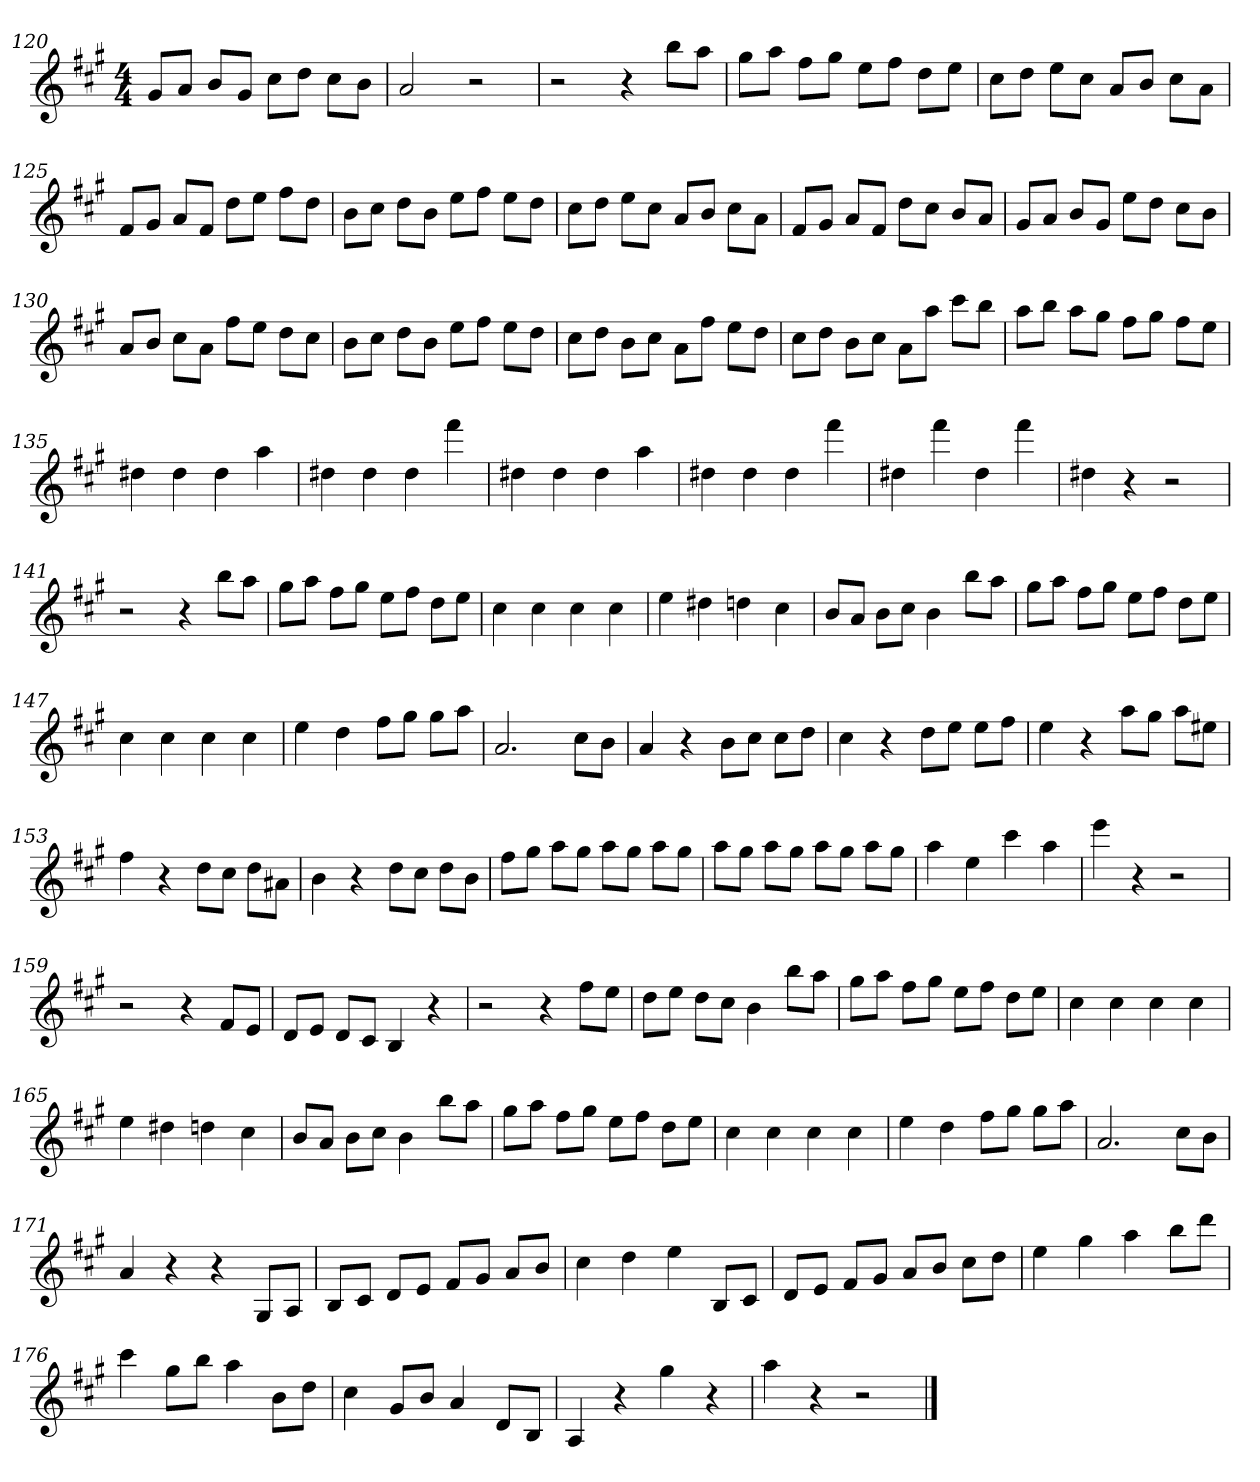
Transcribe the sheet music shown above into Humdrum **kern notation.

**kern
*part1
*staff1
*clefG2
*k[f#c#g#]
*A:
*M4/4
=120
8g#/L
8a/J
8b/L
8g#/J
8cc#\L
8dd\J
8cc#\L
8b\J
=121
2a
2r
=122
2r
4r
8bb\L
8aa\J
=123
8gg#\L
8aa\J
8ff#\L
8gg#\J
8ee\L
8ff#\J
8dd\L
8ee\J
=124
8cc#\L
8dd\J
8ee\L
8cc#\J
8a/L
8b/J
8cc#\L
8a\J
=125
8f#/L
8g#/J
8a/L
8f#/J
8dd\L
8ee\J
8ff#\L
8dd\J
=126
8b\L
8cc#\J
8dd\L
8b\J
8ee\L
8ff#\J
8ee\L
8dd\J
=127
8cc#\L
8dd\J
8ee\L
8cc#\J
8a/L
8b/J
8cc#\L
8a\J
=128
8f#/L
8g#/J
8a/L
8f#/J
8dd\L
8cc#\J
8b/L
8a/J
=129
8g#/L
8a/J
8b/L
8g#/J
8ee\L
8dd\J
8cc#\L
8b\J
=130
8a/L
8b/J
8cc#\L
8a\J
8ff#\L
8ee\J
8dd\L
8cc#\J
=131
8b\L
8cc#\J
8dd\L
8b\J
8ee\L
8ff#\J
8ee\L
8dd\J
=132
8cc#\L
8dd\J
8b\L
8cc#\J
8a\L
8ff#\J
8ee\L
8dd\J
=133
8cc#\L
8dd\J
8b\L
8cc#\J
8a\L
8aa\J
8ccc#\L
8bb\J
=134
8aa\L
8bb\J
8aa\L
8gg#\J
8ff#\L
8gg#\J
8ff#\L
8ee\J
=135
4dd#X
4dd#
4dd#
4aa
=136
4dd#X
4dd#
4dd#
4fff#
=137
4dd#X
4dd#
4dd#
4aa
=138
4dd#X
4dd#
4dd#
4fff#
=139
4dd#X
4fff#
4dd#
4fff#
=140
4dd#X
4r
2r
=141
2r
4r
8bb\L
8aa\J
=142
8gg#\L
8aa\J
8ff#\L
8gg#\J
8ee\L
8ff#\J
8dd\L
8ee\J
=143
4cc#
4cc#
4cc#
4cc#
=144
4ee
4dd#X
4ddn
4cc#
=145
8b/L
8a/J
8b\L
8cc#\J
4b
8bb\L
8aa\J
=146
8gg#\L
8aa\J
8ff#\L
8gg#\J
8ee\L
8ff#\J
8dd\L
8ee\J
=147
4cc#
4cc#
4cc#
4cc#
=148
4ee
4dd
8ff#\L
8gg#\J
8gg#\L
8aa\J
=149
2.a
8cc#\L
8b\J
=150
4a
4r
8b\L
8cc#\J
8cc#\L
8dd\J
=151
4cc#
4r
8dd\L
8ee\J
8ee\L
8ff#\J
=152
4ee
4r
8aa\L
8gg#\J
8aa\L
8ee#X\J
=153
4ff#
4r
8dd\L
8cc#\J
8dd\L
8a#X\J
=154
4b
4r
8dd\L
8cc#\J
8dd\L
8b\J
=155
8ff#\L
8gg#\J
8aa\L
8gg#\J
8aa\L
8gg#\J
8aa\L
8gg#\J
=156
8aa\L
8gg#\J
8aa\L
8gg#\J
8aa\L
8gg#\J
8aa\L
8gg#\J
=157
4aa
4ee
4ccc#
4aa
=158
4eee
4r
2r
=159
2r
4r
8f#/L
8e/J
=160
8d/L
8e/J
8d/L
8c#/J
4B
4r
=161
2r
4r
8ff#\L
8ee\J
=162
8dd\L
8ee\J
8dd\L
8cc#\J
4b
8bb\L
8aa\J
=163
8gg#\L
8aa\J
8ff#\L
8gg#\J
8ee\L
8ff#\J
8dd\L
8ee\J
=164
4cc#
4cc#
4cc#
4cc#
=165
4ee
4dd#X
4ddn
4cc#
=166
8b/L
8a/J
8b\L
8cc#\J
4b
8bb\L
8aa\J
=167
8gg#\L
8aa\J
8ff#\L
8gg#\J
8ee\L
8ff#\J
8dd\L
8ee\J
=168
4cc#
4cc#
4cc#
4cc#
=169
4ee
4dd
8ff#\L
8gg#\J
8gg#\L
8aa\J
=170
2.a
8cc#\L
8b\J
=171
4a
4r
4r
8G#/L
8A/J
=172
8B/L
8c#/J
8d/L
8e/J
8f#/L
8g#/J
8a/L
8b/J
=173
4cc#
4dd
4ee
8B/L
8c#/J
=174
8d/L
8e/J
8f#/L
8g#/J
8a/L
8b/J
8cc#\L
8dd\J
=175
4ee
4gg#
4aa
8bb\L
8ddd\J
=176
4ccc#
8gg#\L
8bb\J
4aa
8b\L
8dd\J
=177
4cc#
8g#/L
8b/J
4a
8d/L
8B/J
=178
4A
4r
4gg#
4r
=179
4aa
4r
2r
==
*-
